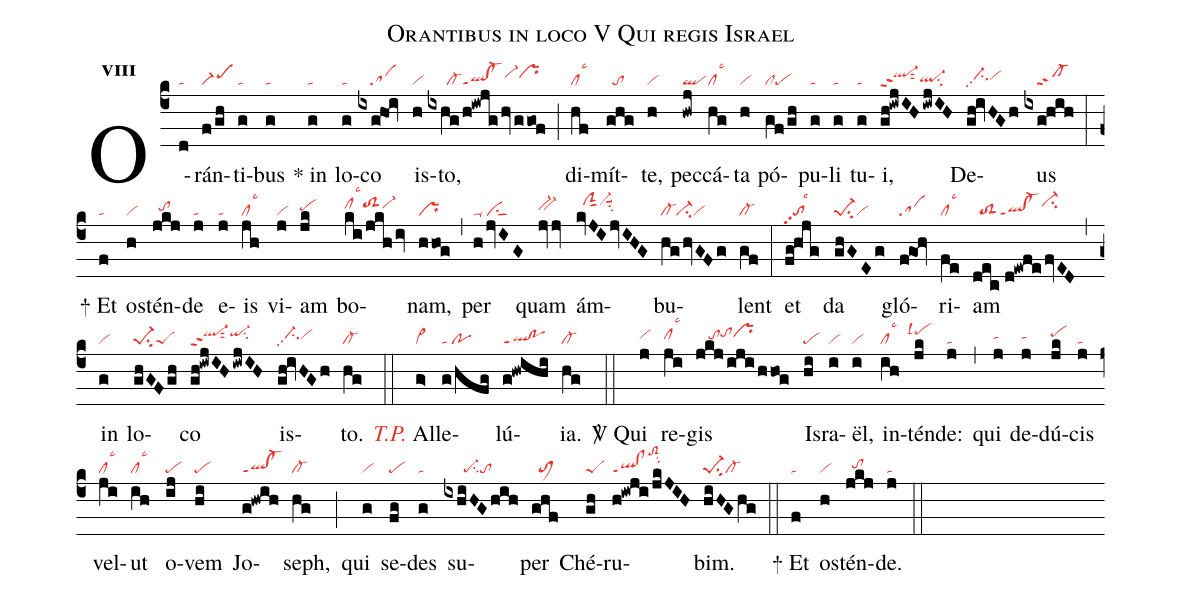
name:Orantibus in loco V Qui regis Israel;
office-part:re;
mode:8;
nabc-lines:1;
%%
initial-style: 1;
name: Orantibus in loco;
mode: 8;
office-part: Responsorium;
annotation: Resp.;
annotation: viii;
nabc-lines:1;
%%
(c4) O(d|ta)rán(f/gh|scM1)ti(g|ta)bus(g|ta) <sp>*</sp> in(g|ta) lo(g|ta)co(ixg!hoi|////sa) is(h|vi)to,(ixhg/h!iwjg/hvggof|//////cl-ql!cl-ppt1vi-hiprhi) (;) di(hf|cllsc3)mít(ghg|//to)te,(h|vi) pec(hwj|ql)cá(hg|cllsc3)ta(h|vi) pó(gf/gh|clpe)pu(g|ta)li(g|ta) tu(g|ta)i,(gh!iwjIH/iwjIH|ql-hippt2sut2ql-hgsu2) De(gh!ivHGh|//ci-hhpp2vihh)us(ixg!hih|////sf-) (:)
<sp>+</sp> Et(f|ta) os(h|vi)tén(jkj|//tohh)de(j|ta) e(j|ta)is(jh|cllsc3) vi(j|vi)am(jk|pehh) bo(ki/jkh/iv|clhilsc3toS2hivi-hi)nam,(hhog|pr) (,) per(h/jvIG|ta-/ciS) quam(jvjv|bv-hh) ám(kvJIjvIHG|//clShjsut1vi-hjsuu1su2)bu(hg/hvGFg|cl-ci-vi)lent(gf|cl-) (:) et(fg!hjg|topp2lsc3) da(ghGEg|pe-1su2vi) gló(f!goh|sa)ri(fe|cllsc3)am(dec//d!ewfe/fvED|//toS2ql!cl-ppt1ci-hj) (,) in(g|vi) lo(ghGFgh|pe-1su2peS)co(gh!iwjIH/iwjIH|ql-hippt2sut2qi-hisu2) is(gh!ivHGh|//ci-hhpp2vihh)to.(hg|cl-) (::) <i><c> T.P.</c></i> Al(g>|vi>)le(g/hfg|ta/po)lú(g!hwihi|ql!poppt1)ia.(hg|cl-) (::)

<sp>V/</sp> Qui(j|vihh) re(ji|clhhlsc3)gis(jkj/iji/hhog|////tohhtohiprhi) Is(hi|pe)ra(i|vi)ël,(i|vi) in(ih|cllsc3)tén(jk|``pehjlsl4)de:(j|ta) (,) qui(j|tahh) de(j|tahh)dú(jk|pehi)cis(j|ta) vel(ji|cllsc3)ut(ih|cllsc3) o(ij|pe)vem(hi|pe) Jo(g!hwih|ql!cl-ppt1)seph,(hg|cl-) (;) qui(g|vi) se(fg|pe)des(g|ta) su(ixhiHGhih|//////pe-su2to)per(ghf|//toM1) Ché(gh|peS)ru(h!iwji/jkJIH|ql!clppt1toS2hmsu2)bim.(hiHGhg|pe-1su2cl-) (::)
<sp>+</sp> Et(f|ta) os(h|vi)tén(jkj|//tohh)de.(j|ta) (::)
